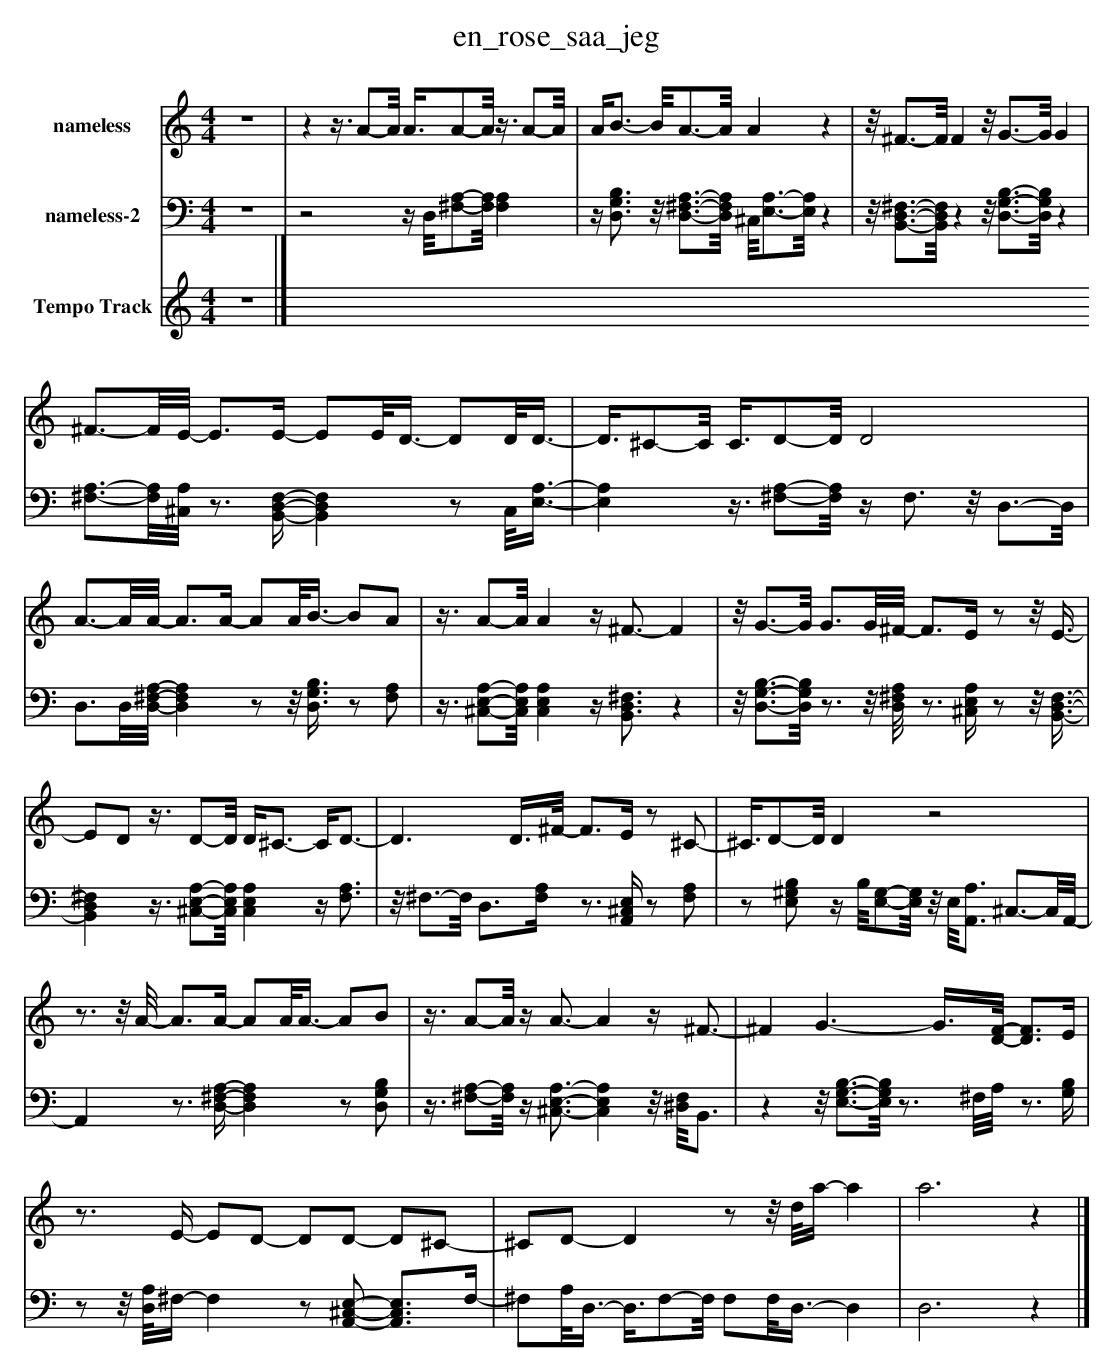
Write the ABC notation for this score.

X:1
T: en_rose_saa_jeg
L: 1/4
M: 4/4
V: P1 name="nameless"
V: P2 name="nameless-2"
V: P3 name="Tempo Track"
K: C
[V: P1]  [M: 4/4] Z | zz3/8 A/2-A/8 A3/8A/2-A/8z3/8 A/2-A/8 |  A/4B3/4- B/8A3/4-A/8 Az | z/8 ^F3/4-F/8 Fz/8 G3/4-G/8 G |  ^F3/4-F/8E/8- E3/4E/4- E/2E/8D3/8- D/2D/8D3/8- |  D3/8^C/2-C/8 C3/8D/2-D/8 D2 |  A3/4-A/8A/8- A3/4A/4- A/2A/8B3/8- B/2A/2 | z3/8 A/2-A/8 Az/4 ^F3/4- F | z/8 G3/4-G/8 G3/4G/8^F/8- F3/4E/4z/2z/8 E3/8- |  E/2D/2z3/8 D/2-D/8 D/4^C3/4- C/4D3/4- |  D3/2 D3/8^F/8- F3/4E/4z/2 ^C/2- |  ^C3/8D/2-D/8 Dz2 | z3/4z/8 A/8- A3/4A/4- A/2A/8A3/8- A/2B/2 | z3/8 A/2-A/8z/4 A3/4- Az/4 ^F3/4- |  ^F G3/2- G3/8[D/8-F/8-] [D3/4F3/4]E/4 | z3/4 E/4- E/2D/2- D/2D/2- D/2^C/2- |  ^C/2D/2- Dz/2z/8 d/8a/4- a |  a3z |]
[V: P2]  [M: 4/4] Z | z2z/4 D,/8[^F,/2-A,/2-][F,/8A,/8] [F,A,] | z/4 [D,3/4G,3/4B,3/4]z/8 [D,3/4-^F,3/4-A,3/4-][D,/8F,/8A,/8] ^C,/8[E,3/4-A,3/4-][E,/8A,/8]z | z/8 [B,,3/4-D,3/4-^F,3/4-][B,,/8D,/8F,/8]zz/8 [D,3/4-G,3/4-B,3/4-][D,/8G,/8B,/8]z |  [^F,3/4-A,3/4-][F,/8A,/8][^C,/8A,/8]z3/4 [B,,/4-D,/4-F,/4-] [B,,D,F,]z/2 C,/8[E,3/8-A,3/8-] |  [E,A,]z3/8 [^F,/2-A,/2-][F,/8A,/8]z/4 F,3/4z/8 D,3/4-D,/8 |  D,3/4D,/8[D,/8-^F,/8-A,/8-] [D,F,A,]z/2z/8 [D,3/8G,3/8B,3/8]z/2 [F,/2A,/2] | z3/8 [^C,/2-E,/2-A,/2-][C,/8E,/8A,/8] [C,E,A,]z/4 [B,,3/4D,3/4^F,3/4]z | z/8 [D,3/4-G,3/4-B,3/4-][D,/8G,/8B,/8]z3/4z/8 [D,/8^F,/8A,/8]z3/4 [^C,/4E,/4A,/4]z/2z/8 [B,,3/8-D,3/8-F,3/8-] |  [B,,D,^F,]z3/8 [^C,/2-E,/2-A,/2-][C,/8E,/8A,/8] [C,E,A,]z/4 [F,3/4A,3/4] | z/8 ^F,3/4-F,/8 D,3/4[F,/4A,/4]z3/4 [A,,/4^C,/4E,/4]z/2 [F,/2A,/2] | z/2 [E,/2^G,/2B,/2]z/4 B,/8[E,/2-G,/2-][E,/8G,/8]z/8 E,/8[A,,3/4A,3/4] ^C,3/4-C,/8A,,/8- |  A,,z3/4 [D,/4-^F,/4-A,/4-] [D,F,A,]z/2 [D,/2G,/2B,/2] | z3/8 [^F,/2-A,/2-][F,/8A,/8]z/4 [^C,3/4-E,3/4-A,3/4-] [C,E,A,]z/8 [^D,/8F,/8]B,,3/4 | zz/8 [E,3/4-G,3/4-B,3/4-][E,/8G,/8B,/8]z3/4 ^F,/8A,/8z3/4 [G,/4B,/4] | z/2z/8 [D,/8A,/8]^F,/4- F,z/2 [A,,/2-^C,/2-E,/2-] [A,,3/4C,3/4E,3/4]F,/4- |  ^F,/2A,/8D,3/8- D,3/8F,/2-F,/8 F,/2F,/8D,3/8- D, |  D,3z |]
[V: P3]  [M: 4/4] Z |]
